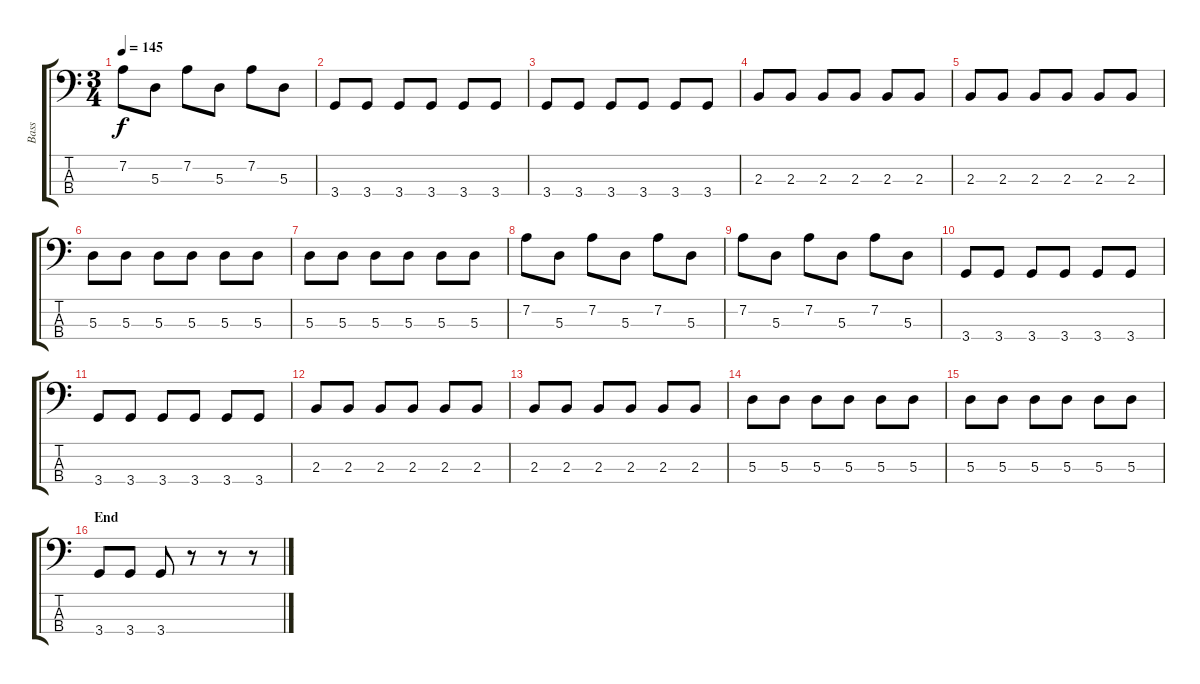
\track ("Bass" "Bass") {instrument electricbassfinger}
\staff {score tabs}
\tuning (G2 D2 A1 E1) {hide}
\ts (3 4)
\tempo 145
\clef f4
\ks c
7.2.8{dy f} 5.3.8 7.2.8 5.3.8 7.2.8 5.3.8 |
3.4.8 3.4.8 3.4.8 3.4.8 3.4.8 3.4.8 |
3.4.8 3.4.8 3.4.8 3.4.8 3.4.8 3.4.8 |
2.3.8 2.3.8 2.3.8 2.3.8 2.3.8 2.3.8 |
2.3.8 2.3.8 2.3.8 2.3.8 2.3.8 2.3.8 |
5.3.8 5.3.8 5.3.8 5.3.8 5.3.8 5.3.8 |
5.3.8 5.3.8 5.3.8 5.3.8 5.3.8 5.3.8 |
7.2.8 5.3.8 7.2.8 5.3.8 7.2.8 5.3.8 |
7.2.8 5.3.8 7.2.8 5.3.8 7.2.8 5.3.8 |
3.4.8 3.4.8 3.4.8 3.4.8 3.4.8 3.4.8 |
3.4.8 3.4.8 3.4.8 3.4.8 3.4.8 3.4.8 |
2.3.8 2.3.8 2.3.8 2.3.8 2.3.8 2.3.8 |
2.3.8 2.3.8 2.3.8 2.3.8 2.3.8 2.3.8 |
5.3.8 5.3.8 5.3.8 5.3.8 5.3.8 5.3.8 |
5.3.8 5.3.8 5.3.8 5.3.8 5.3.8 5.3.8 |
\section ("" "End")
3.4.8 3.4.8 3.4.8 r.8 r.8 r.8
